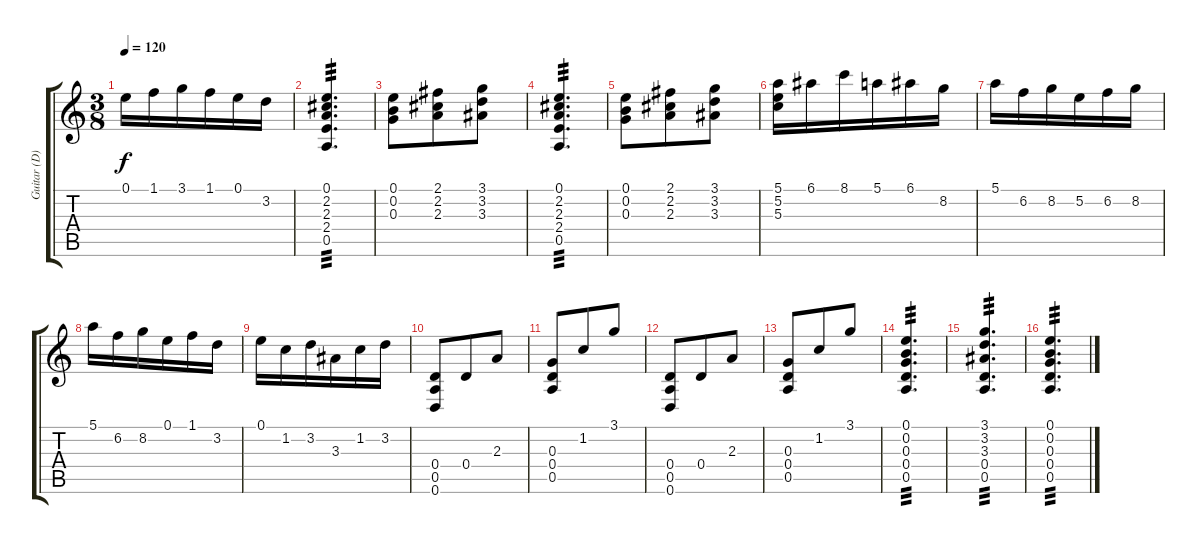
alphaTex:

\track ("Guitar (D)" "Guitar (D)") {instrument acousticguitarnylon}
\staff {score tabs}
\tuning (E4 B3 G3 D3 A2 D2) {hide}
\ts (3 8)
\tempo 120
\clef g2
\ks aminor
0.1{t}.16{dy f} 1.1.16 3.1.16 1.1.16 0.1.16 3.2.16 |
(0.1 2.2 2.3 2.4 0.5).4{d tp 3} |
(0.1 0.2 0.3).8 (2.1 2.2 2.3).8 (3.1 3.2 3.3).8 |
(0.1 2.2 2.3 2.4 0.5).4{d tp 3} |
(0.1 0.2 0.3).8 (2.1 2.2 2.3).8 (3.1 3.2 3.3).8 |
(5.1 5.2 5.3).16 6.1.16 8.1.16 5.1.16 6.1.16 8.2.16 |
5.1.16 6.2.16 8.2.16 5.2.16 6.2.16 8.2.16 |
5.1.16 6.2.16 8.2.16 0.1.16 1.1.16 3.2.16 |
0.1.16 1.2.16 3.2.16 3.3.16 1.2.16 3.2.16 |
(0.4 0.5 0.6).8 0.4.8 2.3.8 |
(0.3 0.4 0.5).8 1.2.8 3.1.8 |
(0.4 0.5 0.6).8 0.4.8 2.3.8 |
(0.3 0.4 0.5).8 1.2.8 3.1.8 |
(0.1 0.2 0.3 0.4 0.5).4{d tp 3} |
(3.1 3.2 3.3 0.4 0.5).4{d tp 3} |
(0.1 0.2 0.3 0.4 0.5).4{d tp 3}
